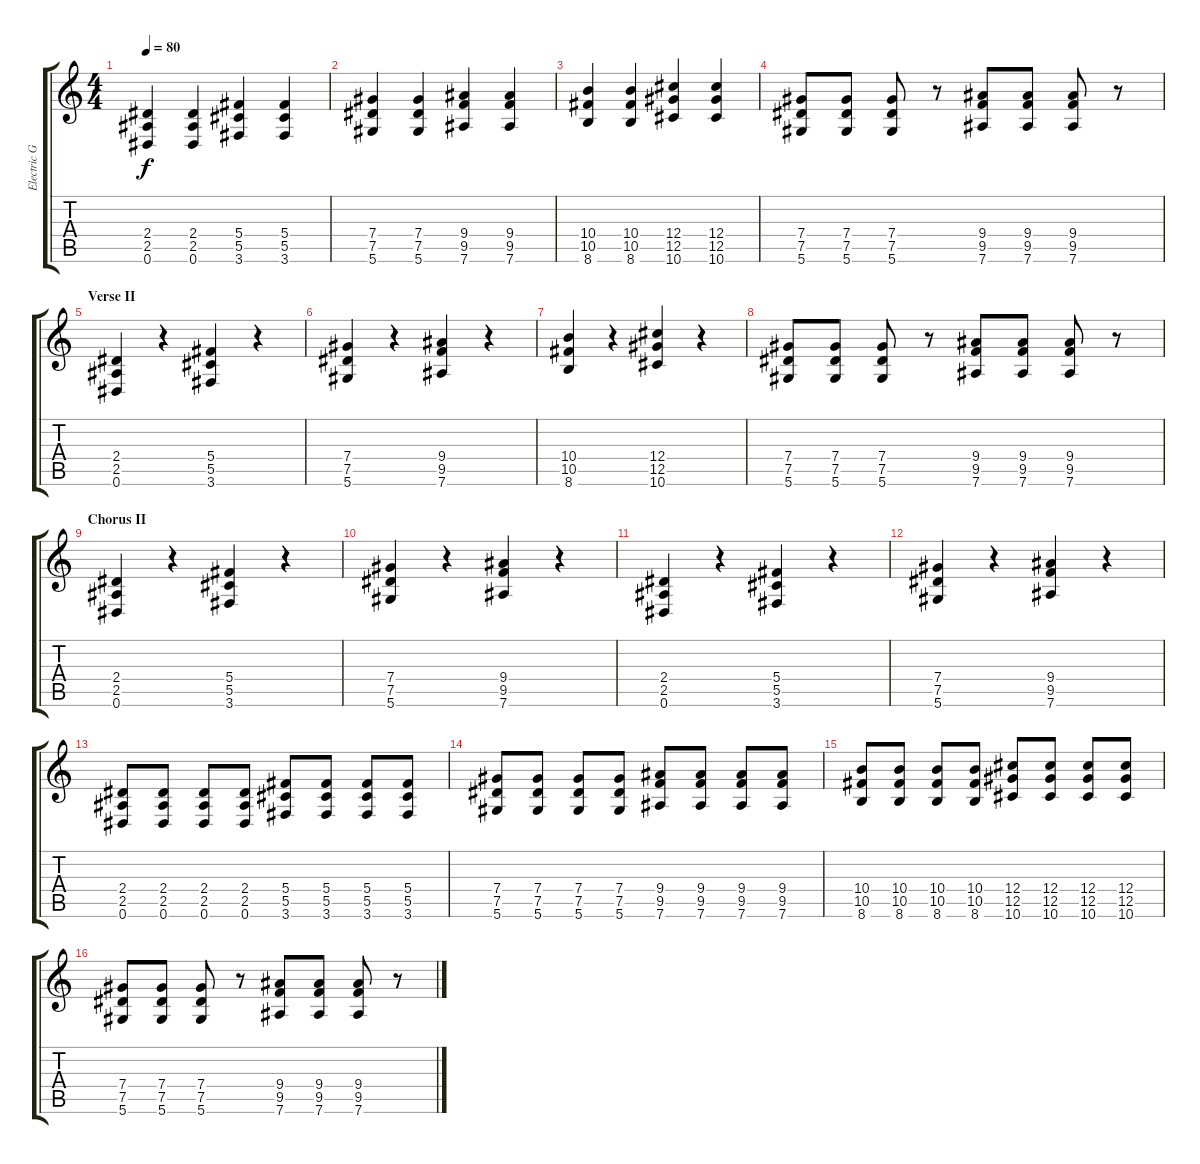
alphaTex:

\track ("Electric Guitar" "Electric G") {instrument overdrivenguitar}
\staff {score tabs}
\tuning (Eb4 Bb3 Gb3 Db3 Ab2 Eb2) {hide}
\ts (4 4)
\tempo 80
\clef g2
\ks c
(2.4 2.5 0.6).4{dy f} (2.4 2.5 0.6).4 (5.4 5.5 3.6).4 (5.4 5.5 3.6).4 |
(7.4 7.5 5.6).4 (7.4 7.5 5.6).4 (9.4 9.5 7.6).4 (9.4 9.5 7.6).4 |
(10.4 10.5 8.6).4 (10.4 10.5 8.6).4 (12.4 12.5 10.6).4 (12.4 12.5 10.6).4 |
(7.4 7.5 5.6).8 (7.4 7.5 5.6).8 (7.4 7.5 5.6).8 r.8 (9.4 9.5 7.6).8 (9.4 9.5 7.6).8 (9.4 9.5 7.6).8 r.8 |
\section ("" "Verse II")
(2.4 2.5 0.6).4 r.4 (5.4 5.5 3.6).4 r.4 |
(7.4 7.5 5.6).4 r.4 (9.4 9.5 7.6).4 r.4 |
(10.4 10.5 8.6).4 r.4 (12.4 12.5 10.6).4 r.4 |
(7.4 7.5 5.6).8 (7.4 7.5 5.6).8 (7.4 7.5 5.6).8 r.8 (9.4 9.5 7.6).8 (9.4 9.5 7.6).8 (9.4 9.5 7.6).8 r.8 |
\section ("" "Chorus II")
(2.4 2.5 0.6).4 r.4 (5.4 5.5 3.6).4 r.4 |
(7.4 7.5 5.6).4 r.4 (9.4 9.5 7.6).4 r.4 |
(2.4 2.5 0.6).4 r.4 (5.4 5.5 3.6).4 r.4 |
(7.4 7.5 5.6).4 r.4 (9.4 9.5 7.6).4 r.4 |
(2.4 2.5 0.6).8 (2.4 2.5 0.6).8 (2.4 2.5 0.6).8 (2.4 2.5 0.6).8 (5.4 5.5 3.6).8 (5.4 5.5 3.6).8 (5.4 5.5 3.6).8 (5.4 5.5 3.6).8 |
(7.4 7.5 5.6).8 (7.4 7.5 5.6).8 (7.4 7.5 5.6).8 (7.4 7.5 5.6).8 (9.4 9.5 7.6).8 (9.4 9.5 7.6).8 (9.4 9.5 7.6).8 (9.4 9.5 7.6).8 |
(10.4 10.5 8.6).8 (10.4 10.5 8.6).8 (10.4 10.5 8.6).8 (10.4 10.5 8.6).8 (12.4 12.5 10.6).8 (12.4 12.5 10.6).8 (12.4 12.5 10.6).8 (12.4 12.5 10.6).8 |
(7.4 7.5 5.6).8 (7.4 7.5 5.6).8 (7.4 7.5 5.6).8 r.8 (9.4 9.5 7.6).8 (9.4 9.5 7.6).8 (9.4 9.5 7.6).8 r.8
